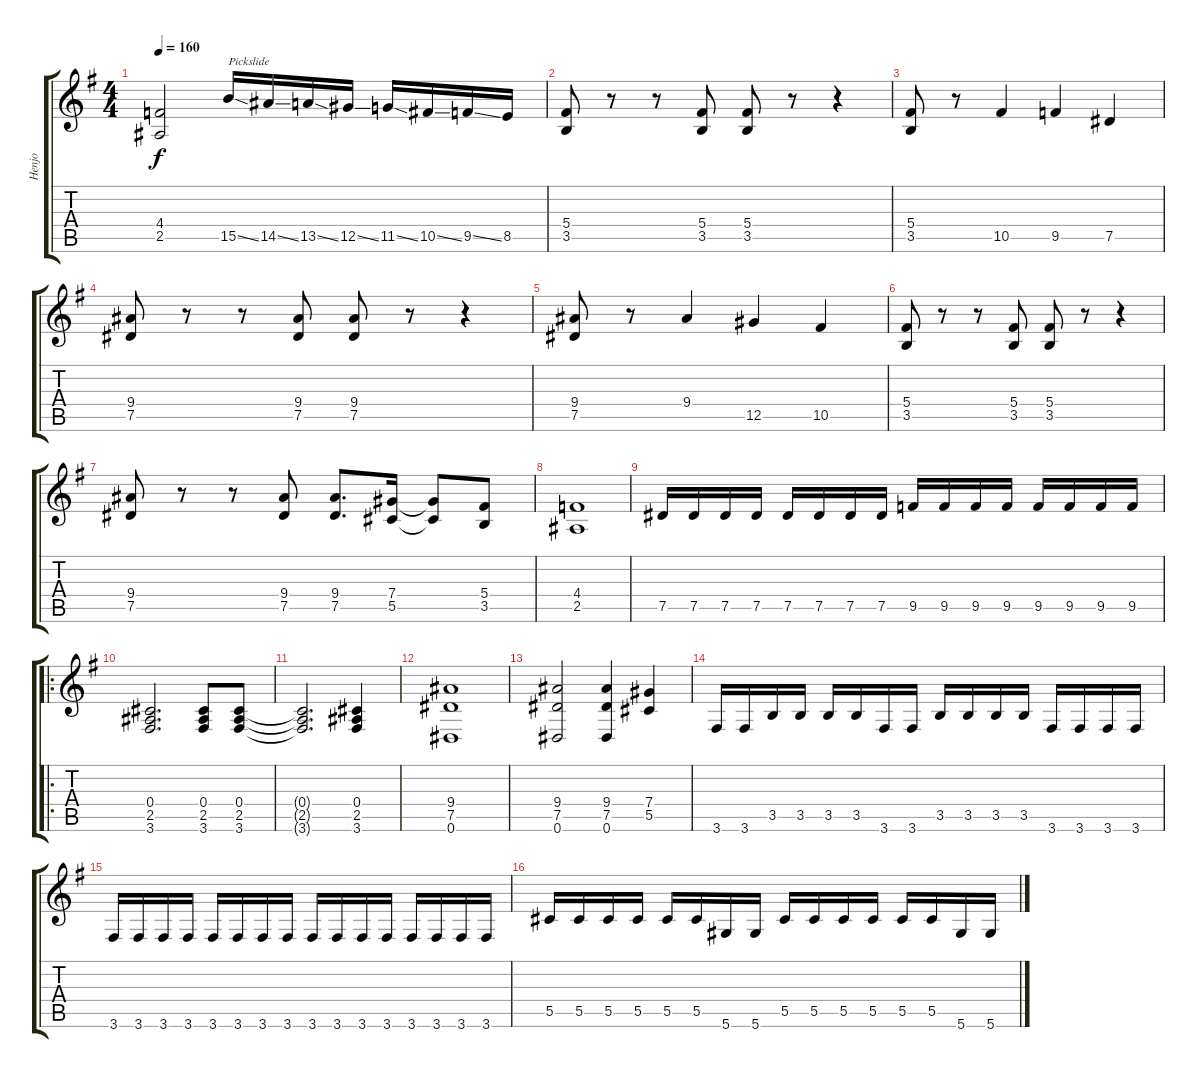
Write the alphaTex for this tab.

\track ("Henjo" "Henjo") {instrument distortionguitar}
\staff {score tabs}
\tuning (Eb4 Bb3 Gb3 Db3 Ab2 Eb2) {hide}
\ts (4 4)
\tempo 160
\clef g2
\ks g
(4.4{t} 2.5{t}).2{dy f} 15.5{ss}.16{txt "Pickslide" instrument guitarfretnoise} 14.5{ss}.16 13.5{ss}.16 12.5{ss}.16 11.5{ss}.16 10.5{ss}.16 9.5{ss}.16 8.5.16 |
(5.4 3.5).8{instrument distortionguitar} r.8 r.8 (5.4 3.5).8 (5.4 3.5).8 r.8 r.4 |
(5.4 3.5).8 r.8 10.5.4 9.5.4 7.5.4 |
(9.4 7.5).8 r.8 r.8 (9.4 7.5).8 (9.4 7.5).8 r.8 r.4 |
(9.4 7.5).8 r.8 9.4.4 12.5.4 10.5.4 |
(5.4 3.5).8 r.8 r.8 (5.4 3.5).8 (5.4 3.5).8 r.8 r.4 |
(9.4 7.5).8 r.8 r.8 (9.4 7.5).8 (9.4 7.5).8{d} (7.4 5.5).16 (7.4{t} 5.5{t}).8 (5.4 3.5).8 |
(4.4 2.5).1 |
7.5.16 7.5.16 7.5.16 7.5.16 7.5.16 7.5.16 7.5.16 7.5.16 9.5.16 9.5.16 9.5.16 9.5.16 9.5.16 9.5.16 9.5.16 9.5.16 |
\ro
(0.4 2.5 3.6).2{d} (0.4 2.5 3.6).8 (0.4 2.5 3.6).8 |
(0.4{t} 2.5{t} 3.6{t}).2{d} (0.4 2.5 3.6).4 |
(9.4 7.5 0.6).1 |
(9.4 7.5 0.6).2 (9.4 7.5 0.6).4 (7.4 5.5).4 |
3.6.16 3.6.16 3.5.16 3.5.16 3.5.16 3.5.16 3.6.16 3.6.16 3.5.16 3.5.16 3.5.16 3.5.16 3.6.16 3.6.16 3.6.16 3.6.16 |
3.6.16 3.6.16 3.6.16 3.6.16 3.6.16 3.6.16 3.6.16 3.6.16 3.6.16 3.6.16 3.6.16 3.6.16 3.6.16 3.6.16 3.6.16 3.6.16 |
5.5.16 5.5.16 5.5.16 5.5.16 5.5.16 5.5.16 5.6.16 5.6.16 5.5.16 5.5.16 5.5.16 5.5.16 5.5.16 5.5.16 5.6.16 5.6.16
